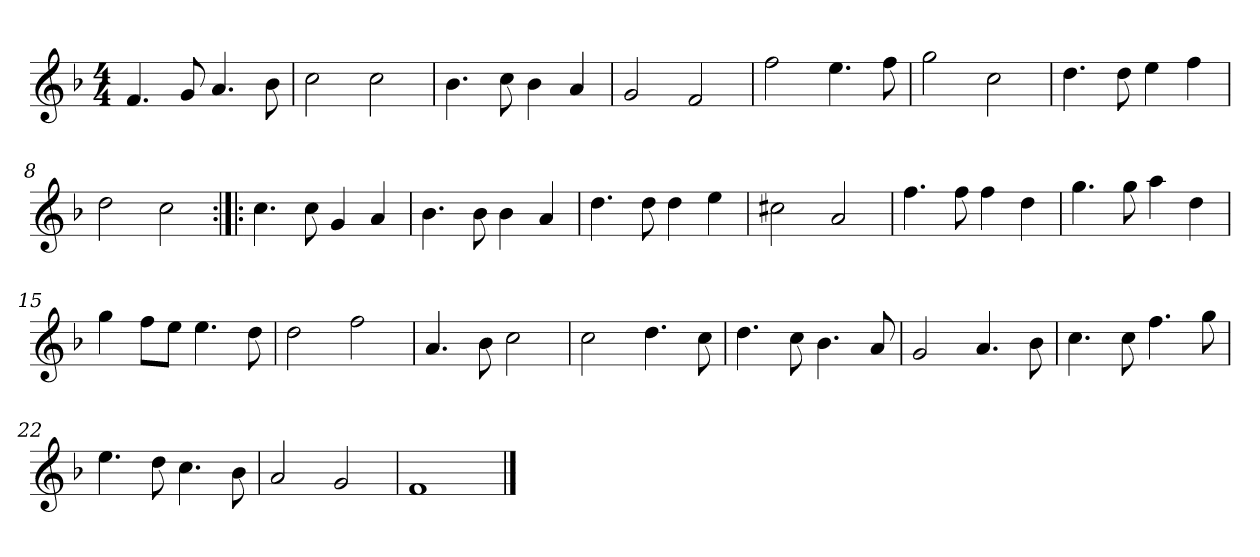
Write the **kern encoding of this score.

**kern
*part1
*staff1
*clefG2
*k[b-]
*F:
*M4/4
*MM120
=1
4.f
8g
4.a
8b-
=2
2cc
2cc
=3
4.b-
8cc
4b-
4a
=4
2g
2f
=5
2ff
4.ee
8ff
=6
2gg
2cc
=7
4.dd
8dd
4ee
4ff
=8
2dd
2cc
=9:|!|:
4.cc
8cc
4g
4a
=10
4.b-
8b-
4b-
4a
=11
4.dd
8dd
4dd
4ee
=12
2cc#X
2a
=13
4.ff
8ff
4ff
4dd
=14
4.gg
8gg
4aa
4dd
=15
4gg
8ff\L
8ee\J
4.ee
8dd
=16
2dd
2ff
=17
4.a
8b-
2cc
=18
2cc
4.dd
8cc
=19
4.dd
8cc
4.b-
8a
=20
2g
4.a
8b-
=21
4.cc
8cc
4.ff
8gg
=22
4.ee
8dd
4.cc
8b-
=23
2a
2g
=24
1f
==
*-
